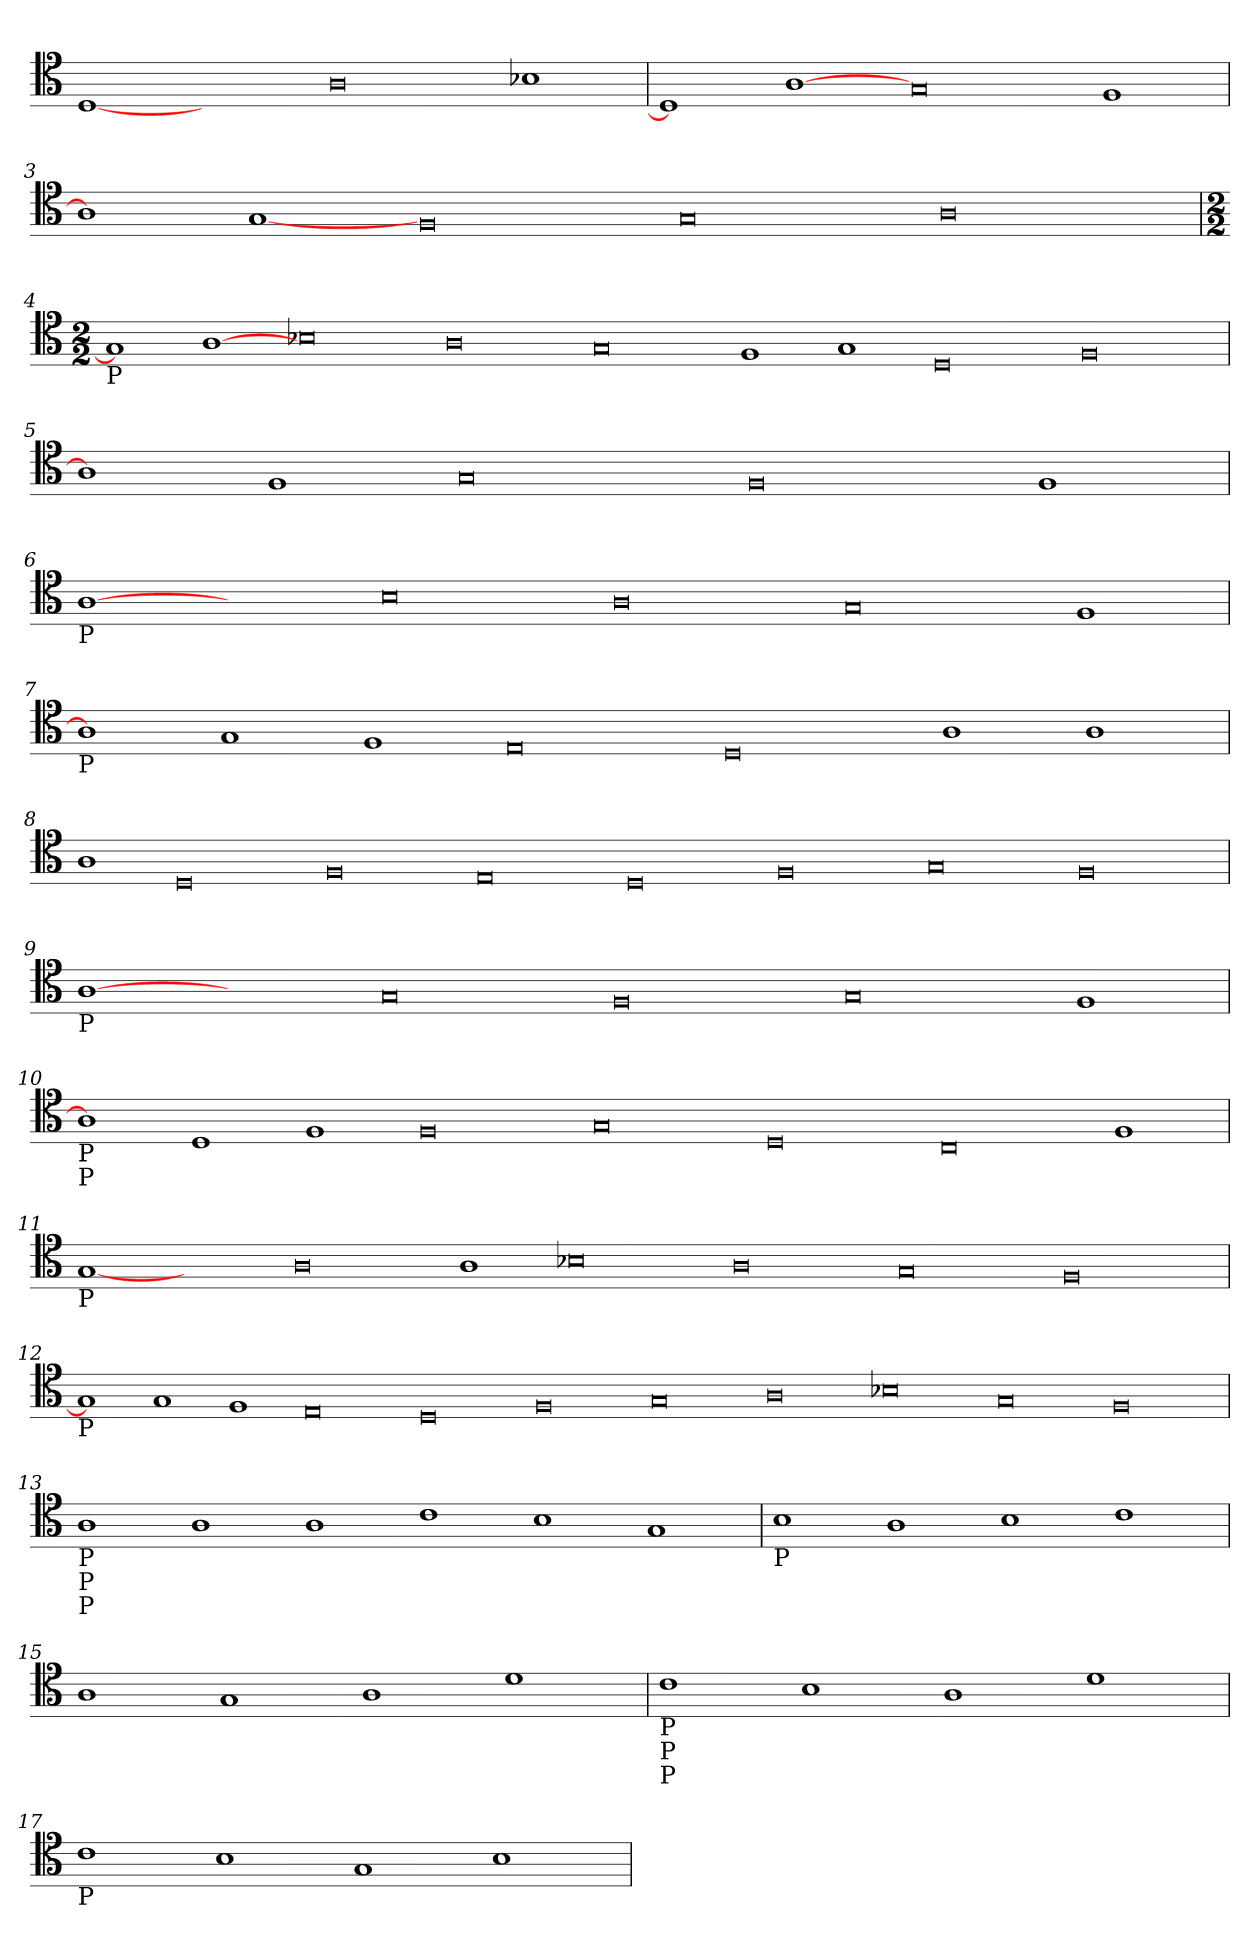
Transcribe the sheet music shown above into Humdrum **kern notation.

**kern
*part1
*staff1
*clefC4
*k[]
=1
[1D
1ryy
0A
1B-X
=2
1D]
[1A
0G
1F
=3
1A]
[1G
0F
0G
0A
=4
*M2/2
!LO:TX:b:t=P
1G]
[1A
0B-X
0A
0G
1F
1G
0D
0F
=5
1A]
1F
0G
0F
1F
=6
!LO:TX:b:t=P
[1A
1ryy
0B
0A
0G
1F
=7
!LO:TX:b:t=P
1A]
1G
1F
0E
0D
1A
1A
=8
1A
0D
0F
0E
0D
0F
0G
0F
=9
!LO:TX:b:t=P
[1A
1ryy
0G
0F
0G
1F
=10
!LO:TX:b:t=P
!LO:TX:b:t=P
1A]
1D
1F
0F
0G
0D
0C
1F
=11
!LO:TX:b:t=P
[1G
1ryy
0A
1A
0B-X
0A
0G
0F
=12
!LO:TX:b:t=P
1G]
1G
1F
0E
0D
0F
0G
0A
0B-X
0G
0F
=13
!LO:TX:b:t=P
!LO:TX:b:t=P
!LO:TX:b:t=P
1A
1A
1A
1c
1B
1G
=14
!LO:TX:b:t=P
1B
1A
1B
1c
=15
1A
1G
1A
1d
=16
!LO:TX:b:t=P
!LO:TX:b:t=P
!LO:TX:b:t=P
1c
1B
1A
1d
=17
!LO:TX:b:t=P
1c
1B
1G
1B
=
*-
